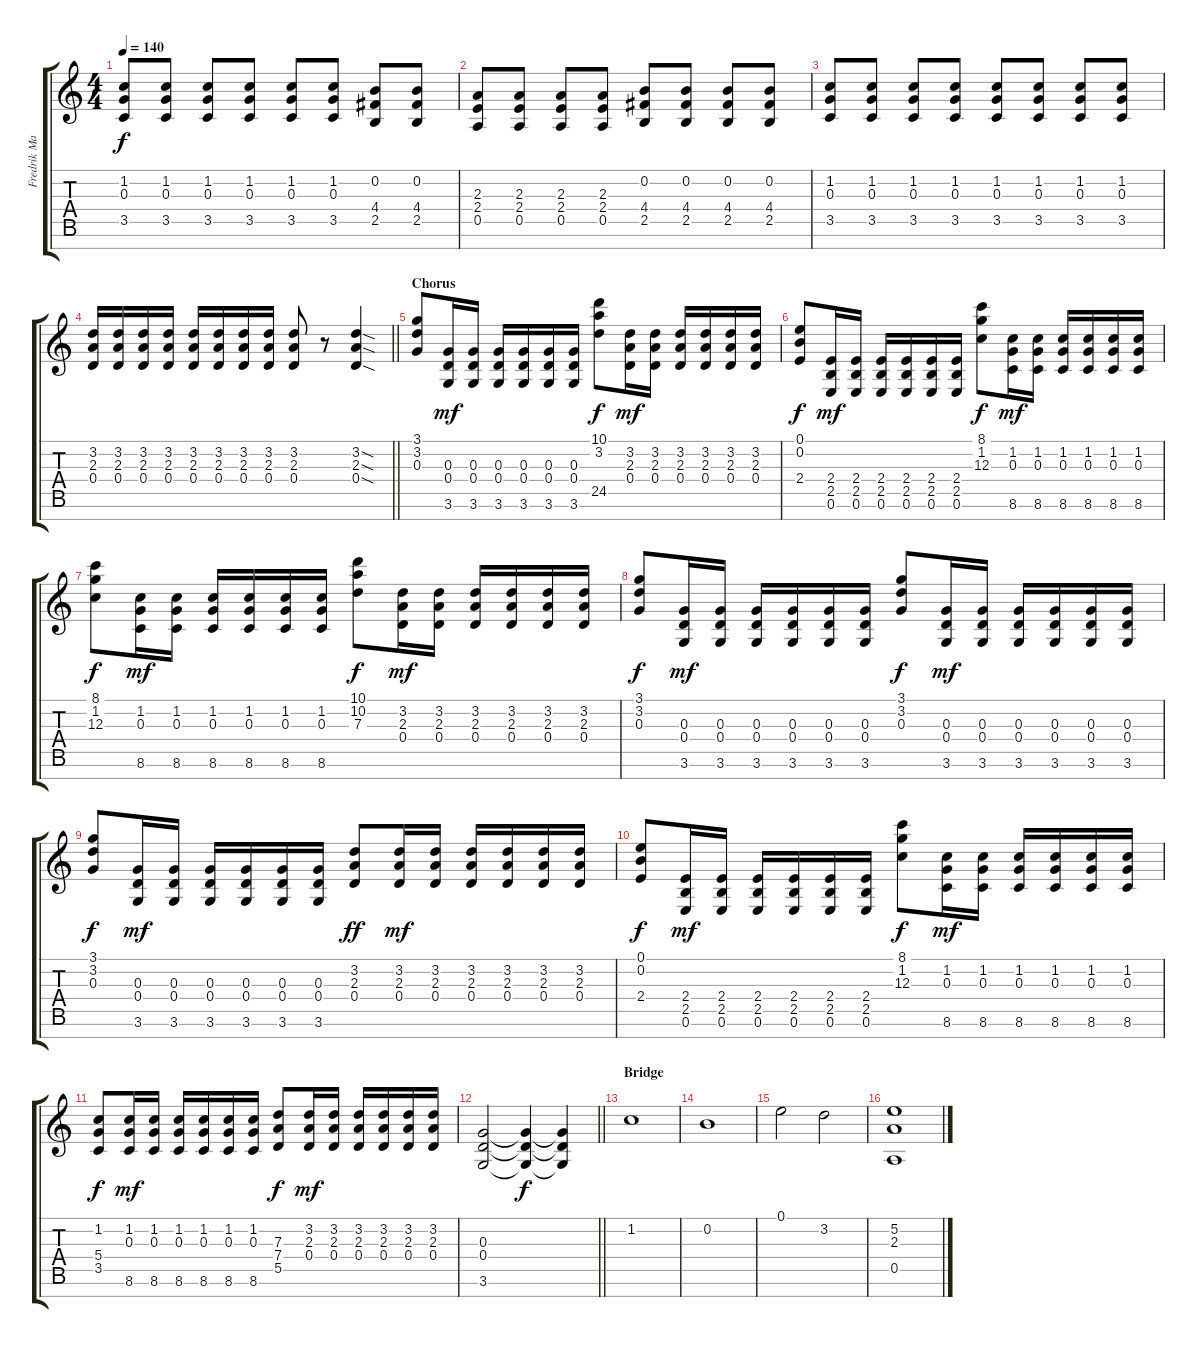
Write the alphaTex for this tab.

\track ("Fredrik Mannberg" "Fredrik Ma") {instrument overdrivenguitar}
\staff {score tabs}
\tuning (E4 B3 G3 D3 A2 E2 B1) {hide}
\ts (4 4)
\tempo 140
\clef g2
\ks c
(1.2 0.3 3.5).8{dy f} (1.2 0.3 3.5).8 (1.2 0.3 3.5).8 (1.2 0.3 3.5).8 (1.2 0.3 3.5).8 (1.2 0.3 3.5).8 (0.2 4.4 2.5).8 (0.2 4.4 2.5).8 |
(2.3 2.4 0.5).8 (2.3 2.4 0.5).8 (2.3 2.4 0.5).8 (2.3 2.4 0.5).8 (0.2 4.4 2.5).8 (0.2 4.4 2.5).8 (0.2 4.4 2.5).8 (0.2 4.4 2.5).8 |
(1.2 0.3 3.5).8 (1.2 0.3 3.5).8 (1.2 0.3 3.5).8 (1.2 0.3 3.5).8 (1.2 0.3 3.5).8 (1.2 0.3 3.5).8 (1.2 0.3 3.5).8 (1.2 0.3 3.5).8 |
\barLineRight lightlight
(3.2 2.3 0.4).16 (3.2 2.3 0.4).16 (3.2 2.3 0.4).16 (3.2 2.3 0.4).16 (3.2 2.3 0.4).16 (3.2 2.3 0.4).16 (3.2 2.3 0.4).16 (3.2 2.3 0.4).16 (3.2 2.3 0.4).8 r.8 (3.2{sod} 2.3{sod} 0.4{sod}).4 |
\section ("" "Chorus")
(3.1 3.2 0.3).8 (0.3 0.4 3.6).16{dy mf} (0.3 0.4 3.6).16 (0.3 0.4 3.6).16 (0.3 0.4 3.6).16 (0.3 0.4 3.6).16 (0.3 0.4 3.6).16 (10.1 3.2 24.5).8{dy f} (3.2 2.3 0.4).16{dy mf} (3.2 2.3 0.4).16 (3.2 2.3 0.4).16 (3.2 2.3 0.4).16 (3.2 2.3 0.4).16 (3.2 2.3 0.4).16 |
(0.1 0.2 2.4).8{dy f} (2.4 2.5 0.6).16{dy mf} (2.4 2.5 0.6).16 (2.4 2.5 0.6).16 (2.4 2.5 0.6).16 (2.4 2.5 0.6).16 (2.4 2.5 0.6).16 (8.1 1.2 12.3).8{dy f} (1.2 0.3 8.6).16{dy mf} (1.2 0.3 8.6).16 (1.2 0.3 8.6).16 (1.2 0.3 8.6).16 (1.2 0.3 8.6).16 (1.2 0.3 8.6).16 |
(8.1 1.2 12.3).8{dy f} (1.2 0.3 8.6).16{dy mf} (1.2 0.3 8.6).16 (1.2 0.3 8.6).16 (1.2 0.3 8.6).16 (1.2 0.3 8.6).16 (1.2 0.3 8.6).16 (10.1 10.2 7.3).8{dy f} (3.2 2.3 0.4).16{dy mf} (3.2 2.3 0.4).16 (3.2 2.3 0.4).16 (3.2 2.3 0.4).16 (3.2 2.3 0.4).16 (3.2 2.3 0.4).16 |
(3.1 3.2 0.3).8{dy f} (0.3 0.4 3.6).16{dy mf} (0.3 0.4 3.6).16 (0.3 0.4 3.6).16 (0.3 0.4 3.6).16 (0.3 0.4 3.6).16 (0.3 0.4 3.6).16 (3.1 3.2 0.3).8{dy f} (0.3 0.4 3.6).16{dy mf} (0.3 0.4 3.6).16 (0.3 0.4 3.6).16 (0.3 0.4 3.6).16 (0.3 0.4 3.6).16 (0.3 0.4 3.6).16 |
(3.1 3.2 0.3).8{dy f} (0.3 0.4 3.6).16{dy mf} (0.3 0.4 3.6).16 (0.3 0.4 3.6).16 (0.3 0.4 3.6).16 (0.3 0.4 3.6).16 (0.3 0.4 3.6).16 (3.2 2.3 0.4).8{dy ff} (3.2 2.3 0.4).16{dy mf} (3.2 2.3 0.4).16 (3.2 2.3 0.4).16 (3.2 2.3 0.4).16 (3.2 2.3 0.4).16 (3.2 2.3 0.4).16 |
(0.1 0.2 2.4).8{dy f} (2.4 2.5 0.6).16{dy mf} (2.4 2.5 0.6).16 (2.4 2.5 0.6).16 (2.4 2.5 0.6).16 (2.4 2.5 0.6).16 (2.4 2.5 0.6).16 (8.1 1.2 12.3).8{dy f} (1.2 0.3 8.6).16{dy mf} (1.2 0.3 8.6).16 (1.2 0.3 8.6).16 (1.2 0.3 8.6).16 (1.2 0.3 8.6).16 (1.2 0.3 8.6).16 |
(1.2 5.4 3.5).8{dy f} (1.2 0.3 8.6).16{dy mf} (1.2 0.3 8.6).16 (1.2 0.3 8.6).16 (1.2 0.3 8.6).16 (1.2 0.3 8.6).16 (1.2 0.3 8.6).16 (7.3 7.4 5.5).8{dy f} (3.2 2.3 0.4).16{dy mf} (3.2 2.3 0.4).16 (3.2 2.3 0.4).16 (3.2 2.3 0.4).16 (3.2 2.3 0.4).16 (3.2 2.3 0.4).16 |
\barLineRight lightlight
(0.3 0.4 3.6).2{volume 6} (0.3{t} 0.4{t} 3.6{t}).4{dy f} (0.3{t} 0.4{t} 3.6{t}).4 |
\section ("" "Bridge")
1.2.1{volume 16} |
0.2.1 |
0.1.2 3.2.2 |
(5.2 2.3 0.5).1{volume 4}
